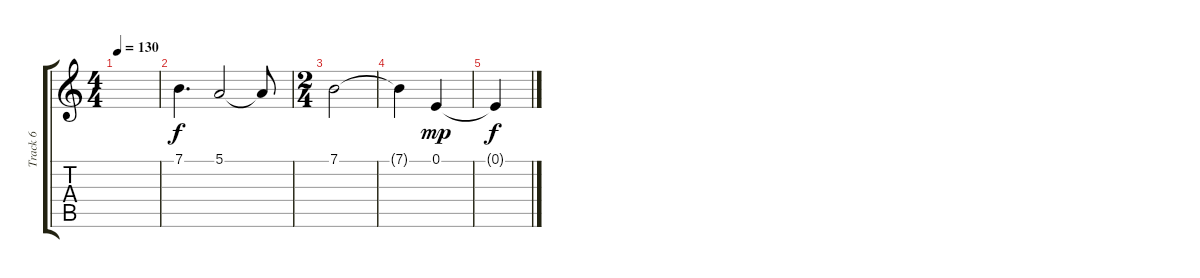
\track ("Track 6" "Track 6") {instrument synthstrings2}
\staff {score tabs}
\tuning (E4 B3 G3 D3 A2 E2) {hide}
\ts (4 4)
\tempo 130
\clef g2
\ks c
|
7.1.4{d dy f} 5.1.2 5.1{t}.8 |
\ts (2 4)
7.1.2{volume 8} |
7.1{t}.4 0.1.4{dy mp} |
0.1{t}.4{dy f}
